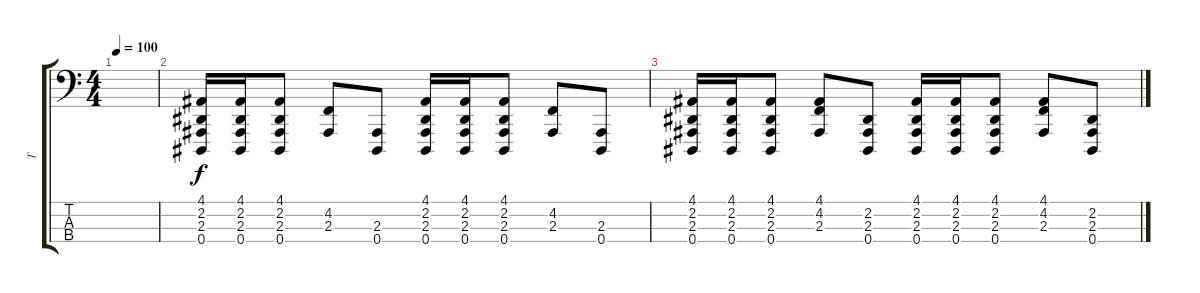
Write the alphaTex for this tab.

\track ("T" "T") {instrument timpani}
\staff {score tabs}
\tuning (Gb2 Db2 Ab1 Eb1) {hide}
\ts (4 4)
\tempo 100
\clef f4
\ks c
|
(4.1 2.2 2.3 0.4).16 (4.1 2.2 2.3 0.4).16 (4.1 2.2 2.3 0.4).8 (4.2 2.3).8 (2.3 0.4).8 (4.1 2.2 2.3 0.4).16 (4.1 2.2 2.3 0.4).16 (4.1 2.2 2.3 0.4).8 (4.2 2.3).8 (2.3 0.4).8 |
(4.1 2.2 2.3 0.4).16 (4.1 2.2 2.3 0.4).16 (4.1 2.2 2.3 0.4).8 (4.1 4.2 2.3).8 (2.2 2.3 0.4).8 (4.1 2.2 2.3 0.4).16 (4.1 2.2 2.3 0.4).16 (4.1 2.2 2.3 0.4).8 (4.1 4.2 2.3).8 (2.2 2.3 0.4).8
